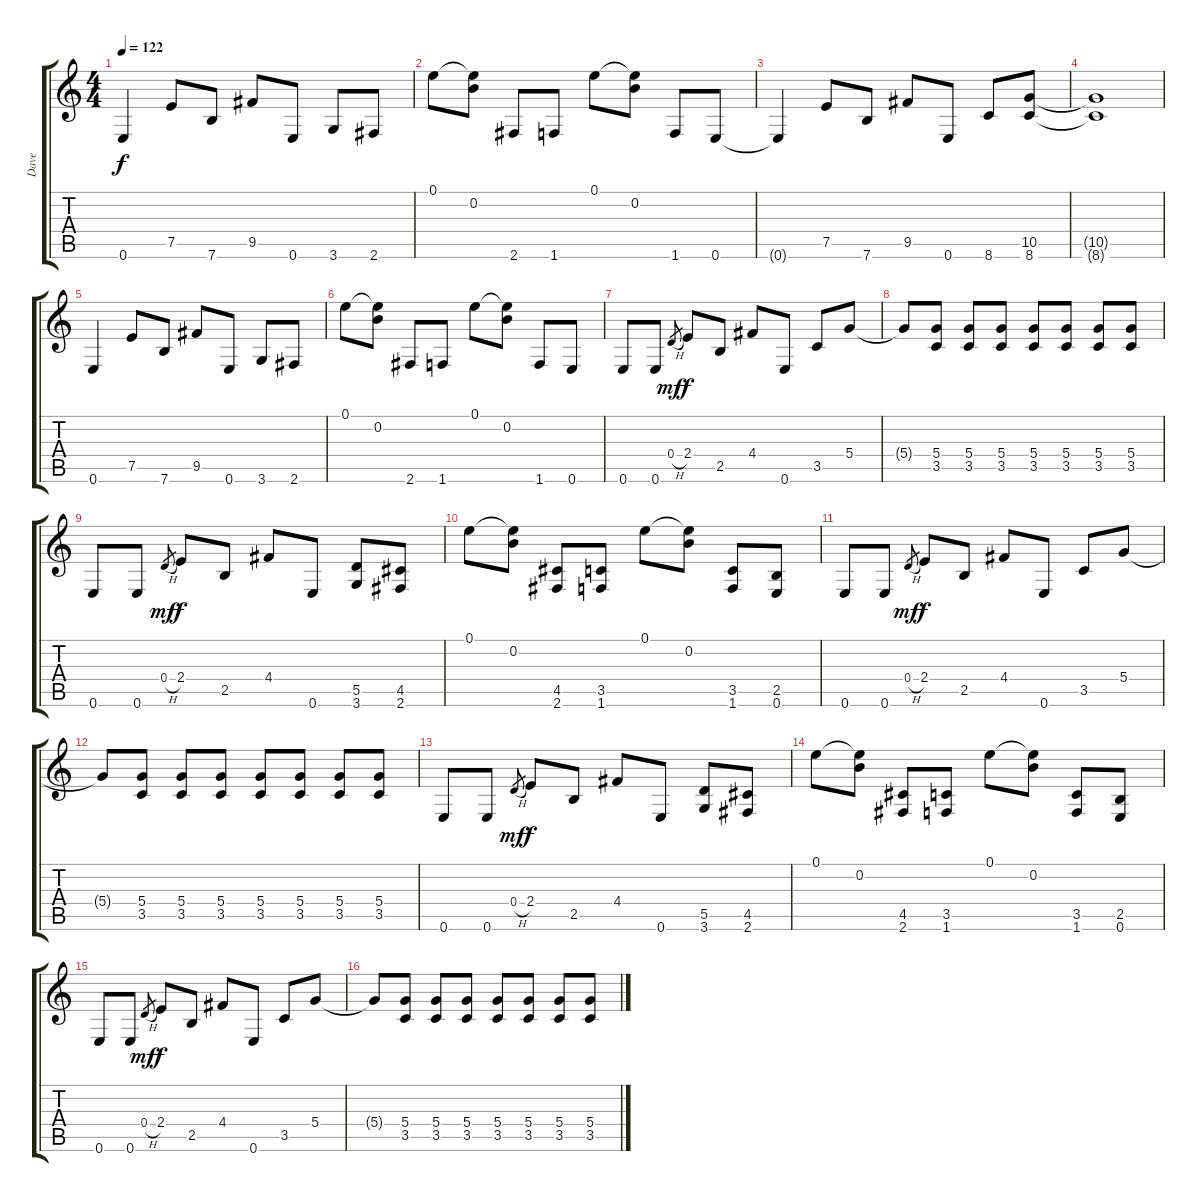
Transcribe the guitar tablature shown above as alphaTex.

\track ("Dave" "Dave") {instrument distortionguitar}
\staff {score tabs}
\tuning (E4 B3 G3 D3 A2 E2) {hide}
\ts (4 4)
\tempo 122
\clef g2
\ks c
0.6.4{dy f} 7.5.8 7.6.8 9.5.8 0.6.8 3.6.8 2.6.8 |
0.1.8 (0.1{t} 0.2).8 2.6.8 1.6.8 0.1.8 (0.1{t} 0.2).8 1.6.8 0.6.8 |
0.6{t}.4 7.5.8 7.6.8 9.5.8 0.6.8 8.6.8 (10.5 8.6).8 |
(10.5{t} 8.6{t}).1 |
0.6.4 7.5.8 7.6.8 9.5.8 0.6.8 3.6.8 2.6.8 |
0.1.8 (0.1{t} 0.2).8 2.6.8 1.6.8 0.1.8 (0.1{t} 0.2).8 1.6.8 0.6.8 |
0.6.8 0.6.8 0.4{h}.8{gr dy mf} 2.4.8{dy f} 2.5.8 4.4.8 0.6.8 3.5.8 5.4.8 |
5.4{t}.8 (5.4 3.5).8 (5.4 3.5).8 (5.4 3.5).8 (5.4 3.5).8 (5.4 3.5).8 (5.4 3.5).8 (5.4 3.5).8 |
0.6.8 0.6.8 0.4{h}.8{gr dy mf} 2.4.8{dy f} 2.5.8 4.4.8 0.6.8 (5.5 3.6).8 (4.5 2.6).8 |
0.1.8 (0.1{t} 0.2).8 (4.5 2.6).8 (3.5 1.6).8 0.1.8 (0.1{t} 0.2).8 (3.5 1.6).8 (2.5 0.6).8 |
0.6.8 0.6.8 0.4{h}.8{gr dy mf} 2.4.8{dy f} 2.5.8 4.4.8 0.6.8 3.5.8 5.4.8 |
5.4{t}.8 (5.4 3.5).8 (5.4 3.5).8 (5.4 3.5).8 (5.4 3.5).8 (5.4 3.5).8 (5.4 3.5).8 (5.4 3.5).8 |
0.6.8 0.6.8 0.4{h}.8{gr dy mf} 2.4.8{dy f} 2.5.8 4.4.8 0.6.8 (5.5 3.6).8 (4.5 2.6).8 |
0.1.8 (0.1{t} 0.2).8 (4.5 2.6).8 (3.5 1.6).8 0.1.8 (0.1{t} 0.2).8 (3.5 1.6).8 (2.5 0.6).8 |
0.6.8 0.6.8 0.4{h}.8{gr dy mf} 2.4.8{dy f} 2.5.8 4.4.8 0.6.8 3.5.8 5.4.8 |
5.4{t}.8 (5.4 3.5).8 (5.4 3.5).8 (5.4 3.5).8 (5.4 3.5).8 (5.4 3.5).8 (5.4 3.5).8 (5.4 3.5).8
